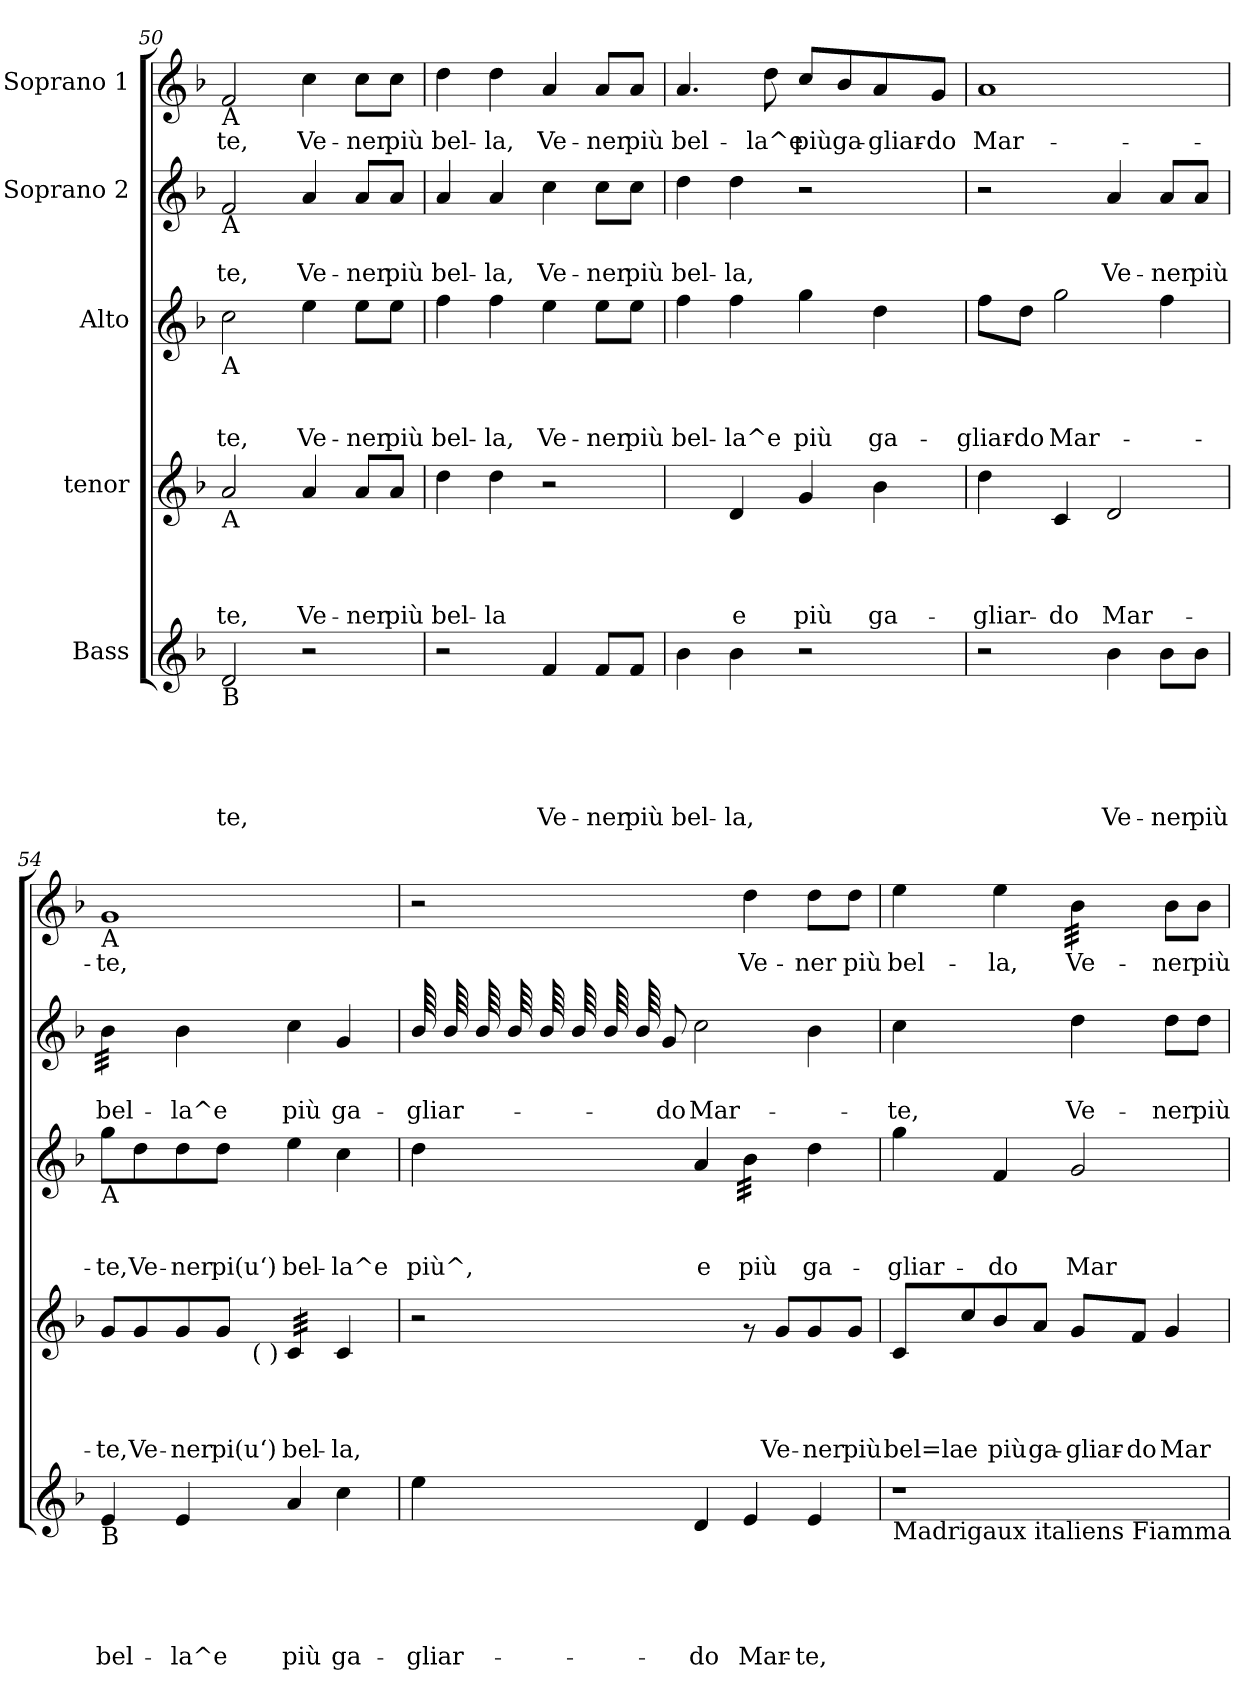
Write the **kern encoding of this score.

**kern	**text	**text	**text	**text	**text	**kern	**text	**text	**text	**text	**kern	**text	**text	**text	**kern	**text	**text	**kern	**text
*part5	*part5	*part5	*part5	*part5	*part5	*part4	*part4	*part4	*part4	*part4	*part3	*part3	*part3	*part3	*part2	*part2	*part2	*part1	*part1
*staff5	*staff5	*staff5	*staff5	*staff5	*staff5	*staff4	*staff4	*staff4	*staff4	*staff4	*staff3	*staff3	*staff3	*staff3	*staff2	*staff2	*staff2	*staff1	*staff1
*I"Bass	*	*	*	*	*	*I"tenor	*	*	*	*	*I"Alto	*	*	*	*I"Soprano 2	*	*	*I"Soprano 1	*
!!LO:LB:g=z
*clefG2	*	*	*	*	*	*clefG2	*	*	*	*	*clefG2	*	*	*	*clefG2	*	*	*clefG2	*
*k[b-]	*	*	*	*	*	*k[b-]	*	*	*	*	*k[b-]	*	*	*	*k[b-]	*	*	*k[b-]	*
*F:	*	*	*	*	*	*F:	*	*	*	*	*F:	*	*	*	*F:	*	*	*F:	*
=50	=50	=50	=50	=50	=50	=50	=50	=50	=50	=50	=50	=50	=50	=50	=50	=50	=50	=50	=50
!	!	!	!	!	!	!	!	!	!	!	!	!	!	!	!	!	!	!LO:TX:b:t=A	!
!	!	!	!	!	!	!	!	!	!	!	!	!	!	!	!LO:TX:b:t=A	!	!	!	!
!	!	!	!	!	!	!	!	!	!	!	!LO:TX:b:t=A	!	!	!	!	!	!	!	!
!	!	!	!	!	!	!LO:TX:b:t=A	!	!	!	!	!	!	!	!	!	!	!	!	!
!LO:TX:b:t=B	!	!	!	!	!	!	!	!	!	!	!	!	!	!	!	!	!	!	!
!	!	!	!	!	!LO:LY:b	!	!	!	!	!LO:LY:b	!	!	!	!LO:LY:b:rj	!	!	!LO:LY:b	!	!LO:LY:b
2d/	.	.	.	.	-te,	2a/	.	.	.	-te,	2cc\	.	.	-te,	2f/	.	-te,	2f/	-te,
!	!	!	!	!	!	!	!	!	!	!LO:LY:b	!	!	!	!LO:LY:b:rj	!	!	!LO:LY:b	!	!LO:LY:b
2r	.	.	.	.	.	4a/	.	.	.	Ve-	4ee\	.	.	Ve-	4a/	.	Ve-	4cc\	Ve-
!	!	!	!	!	!	!	!	!	!	!LO:LY:b	!	!	!	!LO:LY:b:rj	!	!	!LO:LY:b	!	!LO:LY:b
.	.	.	.	.	.	8a/L	.	.	.	-ner	8ee\L	.	.	-ner	8a/L	.	-ner	8cc\L	-ner
!	!	!	!	!	!	!	!	!	!	!LO:LY:b	!	!	!	!LO:LY:b:rj	!	!	!LO:LY:b	!	!LO:LY:b
.	.	.	.	.	.	8a/J	.	.	.	più	8ee\J	.	.	più	8a/J	.	più	8cc\J	più
=51	=51	=51	=51	=51	=51	=51	=51	=51	=51	=51	=51	=51	=51	=51	=51	=51	=51	=51	=51
!	!	!	!	!	!	!	!	!	!	!LO:LY:b	!	!	!	!LO:LY:b:rj	!	!	!LO:LY:b	!	!LO:LY:b
2r	.	.	.	.	.	4dd\	.	.	.	bel-	4ff\	.	.	bel-	4a/	.	bel-	4dd\	bel-
!	!	!	!	!	!	!	!	!	!	!LO:LY:b	!	!	!	!LO:LY:b:rj	!	!	!LO:LY:b	!	!LO:LY:b
.	.	.	.	.	.	4dd\	.	.	.	-la	4ff\	.	.	-la,	4a/	.	-la,	4dd\	-la,
!	!	!	!	!	!LO:LY:b	!	!	!	!	!	!	!	!	!LO:LY:b:rj	!	!	!LO:LY:b	!	!LO:LY:b
4f/	.	.	.	.	Ve-	2r	.	.	.	.	4ee\	.	.	Ve-	4cc\	.	Ve-	4a/	Ve-
!	!	!	!	!	!LO:LY:b	!	!	!	!	!	!	!	!	!LO:LY:b:rj	!	!	!LO:LY:b	!	!LO:LY:b
8f/L	.	.	.	.	-ner	.	.	.	.	.	8ee\L	.	.	-ner	8cc\L	.	-ner	8a/L	-ner
!	!	!	!	!	!LO:LY:b	!	!	!	!	!	!	!	!	!LO:LY:b:rj	!	!	!LO:LY:b	!	!LO:LY:b
8f/J	.	.	.	.	più	.	.	.	.	.	8ee\J	.	.	più	8cc\J	.	più	8a/J	più
=52	=52	=52	=52	=52	=52	=52	=52	=52	=52	=52	=52	=52	=52	=52	=52	=52	=52	=52	=52
!	!	!	!	!	!LO:LY:b	!	!	!	!	!	!	!	!	!LO:LY:b:rj	!	!	!LO:LY:b	!	!LO:LY:b
4b-\	.	.	.	.	bel-	4ryy	.	.	.	.	4ff\	.	.	bel-	4dd\	.	bel-	4.a/	bel-
!	!	!	!	!	!LO:LY:b	!	!	!	!	!LO:LY:b	!	!	!	!LO:LY:b:rj	!	!	!LO:LY:b	!	!
4b-\	.	.	.	.	-la,	4d/	.	.	.	e	4ff\	.	.	-la^e	4dd\	.	-la,	.	.
!	!	!	!	!	!	!	!	!	!	!	!	!	!	!	!	!	!	!	!LO:LY:b
.	.	.	.	.	.	.	.	.	.	.	.	.	.	.	.	.	.	8dd\	-la^e
!	!	!	!	!	!	!	!	!	!	!LO:LY:b	!	!	!	!LO:LY:b:rj	!	!	!	!	!LO:LY:b
2r	.	.	.	.	.	4g:/	.	.	.	più	4gg\	.	.	più	2r	.	.	8cc/L	più
!	!	!	!	!	!	!	!	!	!	!	!	!	!	!	!	!	!	!	!LO:LY:b
.	.	.	.	.	.	.	.	.	.	.	.	.	.	.	.	.	.	8b-/	ga-
!	!	!	!	!	!	!	!	!	!	!LO:LY:b	!	!	!	!LO:LY:b:rj	!	!	!	!	!LO:LY:b
.	.	.	.	.	.	4b-\	.	.	.	ga-	4dd\	.	.	ga-	.	.	.	8a/	-gliar-
!	!	!	!	!	!	!	!	!	!	!	!	!	!	!	!	!	!	!	!LO:LY:b
.	.	.	.	.	.	.	.	.	.	.	.	.	.	.	.	.	.	8g/J	-do
=53	=53	=53	=53	=53	=53	=53	=53	=53	=53	=53	=53	=53	=53	=53	=53	=53	=53	=53	=53
!	!	!	!	!	!	!	!	!	!	!LO:LY:b	!	!	!	!LO:LY:b:rj	!	!	!	!	!LO:LY:b
2r	.	.	.	.	.	4dd\	.	.	.	-gliar-	8ff\L	.	.	-gliar-	2r	.	.	1a	Mar-
!	!	!	!	!	!	!	!	!	!	!	!	!	!	!LO:LY:b:rj	!	!	!	!	!
.	.	.	.	.	.	.	.	.	.	.	8dd\J	.	.	-do	.	.	.	.	.
!	!	!	!	!	!	!	!	!	!	!LO:LY:b	!	!	!	!LO:LY:b:rj	!	!	!	!	!
.	.	.	.	.	.	4c/	.	.	.	-do	2gg\	.	.	Mar-	.	.	.	.	.
!	!	!	!	!	!LO:LY:b	!	!	!	!	!LO:LY:b	!	!	!	!	!	!	!LO:LY:b	!	!
4b-\	.	.	.	.	Ve-	2d/	.	.	.	Mar-	.	.	.	.	4a/	.	Ve-	.	.
!	!	!	!	!	!LO:LY:b	!	!	!	!	!	!	!	!	!	!	!	!LO:LY:b	!	!
8b-\L	.	.	.	.	-ner	.	.	.	.	.	4ff\	.	.	.	8a/L	.	-ner	.	.
!	!	!	!	!	!LO:LY:b	!	!	!	!	!	!	!	!	!	!	!	!LO:LY:b	!	!
8b-\J	.	.	.	.	più	.	.	.	.	.	.	.	.	.	8a/J	.	più	.	.
!!LO:PB:g=z
=54	=54	=54	=54	=54	=54	=54	=54	=54	=54	=54	=54	=54	=54	=54	=54	=54	=54	=54	=54
!	!	!	!	!	!	!	!	!	!	!	!	!	!	!	!	!	!	!LO:TX:b:t=A	!
!	!	!	!	!	!	!	!	!	!	!	!	!	!	!	!LO:TX:b:t=A	!	!	!	!
!	!	!	!	!	!	!	!	!	!	!	!LO:TX:b:t=A	!	!	!	!	!	!	!	!
!	!	!	!	!	!	!LO:TX:b:t=A	!	!	!	!	!	!	!	!	!	!	!	!	!
!LO:TX:b:t=B	!	!	!	!	!	!	!	!	!	!	!	!	!	!	!	!	!	!	!
!	!	!	!	!	!LO:LY:b	!	!	!	!	!LO:LY:b	!	!	!	!LO:LY:b:rj	!	!	!LO:LY:b	!	!LO:LY:b
*	*	*	*	*	*	*^	*	*	*	*	*	*	*	*	*	*	*	*	*
*	*	*	*	*	*	*	*	*	*	*	*	*	*	*	*	*tremolo	*	*	*	*
4e/	.	.	.	.	bel-	8g/L	4..ryy	.	.	.	-te,	8gg\L	.	.	-te,	32b-\LLL	.	bel-	1g	-te,
.	.	.	.	.	.	.	.	.	.	.	.	.	.	.	.	32b-\	.	.	.	.
.	.	.	.	.	.	.	.	.	.	.	.	.	.	.	.	32b-\	.	.	.	.
.	.	.	.	.	.	.	.	.	.	.	.	.	.	.	.	32b-\	.	.	.	.
!	!	!	!	!	!	!	!	!	!	!	!LO:LY:b	!	!	!	!LO:LY:b:rj	!	!	!	!	!
.	.	.	.	.	.	8g/	.	.	.	.	Ve-	8dd\	.	.	Ve-	32b-\	.	.	.	.
.	.	.	.	.	.	.	.	.	.	.	.	.	.	.	.	32b-\	.	.	.	.
.	.	.	.	.	.	.	.	.	.	.	.	.	.	.	.	32b-\	.	.	.	.
.	.	.	.	.	.	.	.	.	.	.	.	.	.	.	.	32b-\JJJ	.	.	.	.
*	*	*	*	*	*	*	*	*	*	*	*	*	*	*	*	*Xtremolo	*	*	*	*
!	!	!	!	!	!LO:LY:b	!	!	!	!	!	!LO:LY:b	!	!	!	!LO:LY:b:rj	!	!	!LO:LY:b	!	!
4e/	.	.	.	.	-la^e	8g/	.	.	.	.	-ner	8dd\	.	.	-ner	4b-\	.	-la^e	.	.
!	!	!	!	!	!	!	!	!	!	!	!LO:LY:b	!	!	!	!LO:LY:b:rj	!	!	!	!	!
.	.	.	.	.	.	8g/J	.	.	.	.	pi(u‘)	8dd\J	.	.	pi(u‘)	.	.	.	.	.
!	!	!	!	!	!	!	!LO:TX:b:t=( )	!	!	!	!	!	!	!	!	!	!	!	!	!
.	.	.	.	.	.	.	2ryy	.	.	.	.	.	.	.	.	.	.	.	.	.
!	!	!	!	!	!LO:LY:b	!	!	!	!	!	!LO:LY:b	!	!	!	!LO:LY:b:rj	!	!	!LO:LY:b	!	!
*	*	*	*	*	*	*tremolo	*	*	*	*	*	*	*	*	*	*	*	*	*	*
4a/	.	.	.	.	più	32c/LLL	.	.	.	.	bel-	4ee\	.	.	bel-	4cc\	.	più	.	.
.	.	.	.	.	.	32c/	.	.	.	.	.	.	.	.	.	.	.	.	.	.
.	.	.	.	.	.	32c/	.	.	.	.	.	.	.	.	.	.	.	.	.	.
.	.	.	.	.	.	32c/	.	.	.	.	.	.	.	.	.	.	.	.	.	.
.	.	.	.	.	.	32c/	.	.	.	.	.	.	.	.	.	.	.	.	.	.
.	.	.	.	.	.	32c/	.	.	.	.	.	.	.	.	.	.	.	.	.	.
.	.	.	.	.	.	32c/	.	.	.	.	.	.	.	.	.	.	.	.	.	.
.	.	.	.	.	.	32c/JJJ	.	.	.	.	.	.	.	.	.	.	.	.	.	.
*	*	*	*	*	*	*Xtremolo	*	*	*	*	*	*	*	*	*	*	*	*	*	*
!	!	!	!	!	!LO:LY:b	!	!	!	!	!	!LO:LY:b	!	!	!	!LO:LY:b:rj	!	!	!LO:LY:b	!	!
4cc\	.	.	.	.	ga-	4c/	.	.	.	.	-la,	4cc\	.	.	-la^e	4g/	.	ga-	.	.
.	.	.	.	.	.	.	16ryy	.	.	.	.	.	.	.	.	.	.	.	.	.
=55	=55	=55	=55	=55	=55	=55	=55	=55	=55	=55	=55	=55	=55	=55	=55	=55	=55	=55	=55	=55
!	!	!	!	!	!LO:LY:b	!	!	!	!	!	!	!	!	!	!LO:LY:b:rj	!	!	!LO:LY:b	!	!
*	*	*	*	*	*	*v	*v	*	*	*	*	*	*	*	*	*	*	*	*	*
*	*	*	*	*	*	*	*	*	*	*	*	*	*	*	*tremolo	*	*	*	*
4ee\	.	.	.	.	-gliar-	2r	.	.	.	.	4dd\	.	.	più^,	64b-/LLLL	.	-gliar-	2r	.
.	.	.	.	.	.	.	.	.	.	.	.	.	.	.	64b-/	.	.	.	.
.	.	.	.	.	.	.	.	.	.	.	.	.	.	.	64b-/	.	.	.	.
.	.	.	.	.	.	.	.	.	.	.	.	.	.	.	64b-/	.	.	.	.
.	.	.	.	.	.	.	.	.	.	.	.	.	.	.	64b-/	.	.	.	.
.	.	.	.	.	.	.	.	.	.	.	.	.	.	.	64b-/	.	.	.	.
.	.	.	.	.	.	.	.	.	.	.	.	.	.	.	64b-/	.	.	.	.
.	.	.	.	.	.	.	.	.	.	.	.	.	.	.	64b-/	.	.	.	.
*	*	*	*	*	*	*	*	*	*	*	*	*	*	*	*Xtremolo	*	*	*	*
!	!	!	!	!	!	!	!	!	!	!	!	!	!	!	!	!	!LO:LY:b	!	!
.	.	.	.	.	.	.	.	.	.	.	.	.	.	.	8g/J	.	-do	.	.
!	!	!	!	!	!LO:LY:b	!	!	!	!	!	!	!	!	!LO:LY:b:rj	!	!	!LO:LY:b	!	!
4d/	.	.	.	.	-do	.	.	.	.	.	4a/	.	.	e	2cc\	.	Mar-	.	.
!	!	!	!	!	!LO:LY:b	!	!	!	!	!	!	!	!	!LO:LY:b:rj	!	!	!	!	!LO:LY:b
*	*	*	*	*	*	*	*	*	*	*	*tremolo	*	*	*	*	*	*	*	*
4e/	.	.	.	.	Mar-	8rf	.	.	.	.	32b-\LLL	.	.	più	.	.	.	4dd\	Ve-
.	.	.	.	.	.	.	.	.	.	.	32b-\	.	.	.	.	.	.	.	.
.	.	.	.	.	.	.	.	.	.	.	32b-\	.	.	.	.	.	.	.	.
.	.	.	.	.	.	.	.	.	.	.	32b-\	.	.	.	.	.	.	.	.
!	!	!	!	!	!	!	!	!	!	!LO:LY:b	!	!	!	!	!	!	!	!	!
.	.	.	.	.	.	8g/L	.	.	.	Ve-	32b-\	.	.	.	.	.	.	.	.
.	.	.	.	.	.	.	.	.	.	.	32b-\	.	.	.	.	.	.	.	.
.	.	.	.	.	.	.	.	.	.	.	32b-\	.	.	.	.	.	.	.	.
.	.	.	.	.	.	.	.	.	.	.	32b-\JJJ	.	.	.	.	.	.	.	.
*	*	*	*	*	*	*	*	*	*	*	*Xtremolo	*	*	*	*	*	*	*	*
!	!	!	!	!	!LO:LY:b	!	!	!	!	!LO:LY:b	!	!	!	!LO:LY:b:rj	!	!	!	!	!LO:LY:b
4e/	.	.	.	.	-te,	8g/	.	.	.	-ner	4dd\	.	.	ga-	4b-\	.	.	8dd\L	-ner
!	!	!	!	!	!	!	!	!	!	!LO:LY:b	!	!	!	!	!	!	!	!	!LO:LY:b
.	.	.	.	.	.	8g/J	.	.	.	più	.	.	.	.	.	.	.	8dd\J	più
=56	=56	=56	=56	=56	=56	=56	=56	=56	=56	=56	=56	=56	=56	=56	=56	=56	=56	=56	=56
!LO:TX:b:t=Madrigaux italiens Fiamma	!	!	!	!	!	!	!	!	!	!	!	!	!	!	!	!	!	!	!
!	!	!	!	!	!	!	!	!	!	!LO:LY:b	!	!	!	!LO:LY:b:rj	!	!	!LO:LY:b	!	!LO:LY:b
1r	.	.	.	.	.	8c/L	.	.	.	bel=la	4gg\	.	.	-gliar-	4cc\	.	-te,	4ee\	bel-
!	!	!	!	!	!	!	!	!	!	!LO:LY:b	!	!	!	!	!	!	!	!	!
.	.	.	.	.	.	8cc/	.	.	.	e	.	.	.	.	.	.	.	.	.
!	!	!	!	!	!	!	!	!	!	!LO:LY:b	!	!	!	!LO:LY:b:rj	!	!	!	!	!LO:LY:b
.	.	.	.	.	.	8b-/	.	.	.	più	4f/	.	.	-do	4ryy	.	.	4ee\	-la,
!	!	!	!	!	!	!	!	!	!	!LO:LY:b	!	!	!	!	!	!	!	!	!
.	.	.	.	.	.	8a/J	.	.	.	ga-	.	.	.	.	.	.	.	.	.
!	!	!	!	!	!	!	!	!	!	!LO:LY:b	!	!	!	!LO:LY:b:rj	!	!	!LO:LY:b	!	!LO:LY:b
*	*	*	*	*	*	*	*	*	*	*	*	*	*	*	*	*	*	*tremolo	*
.	.	.	.	.	.	8g/L	.	.	.	-gliar-	2g/	.	.	Mar-	4dd:\	.	Ve-	32b-\LLL	Ve-
.	.	.	.	.	.	.	.	.	.	.	.	.	.	.	.	.	.	32b-\	.
.	.	.	.	.	.	.	.	.	.	.	.	.	.	.	.	.	.	32b-\	.
.	.	.	.	.	.	.	.	.	.	.	.	.	.	.	.	.	.	32b-\	.
!	!	!	!	!	!	!	!	!	!	!LO:LY:b	!	!	!	!	!	!	!	!	!
.	.	.	.	.	.	8f/J	.	.	.	-do	.	.	.	.	.	.	.	32b-\	.
.	.	.	.	.	.	.	.	.	.	.	.	.	.	.	.	.	.	32b-\	.
.	.	.	.	.	.	.	.	.	.	.	.	.	.	.	.	.	.	32b-\	.
.	.	.	.	.	.	.	.	.	.	.	.	.	.	.	.	.	.	32b-\JJJ	.
*	*	*	*	*	*	*	*	*	*	*	*	*	*	*	*	*	*	*Xtremolo	*
!	!	!	!	!	!	!	!	!	!	!LO:LY:b	!	!	!	!	!	!	!LO:LY:b	!	!LO:LY:b
.	.	.	.	.	.	4g/	.	.	.	Mar-	.	.	.	.	8dd\L	.	-ner	8b-\L	-ner
!	!	!	!	!	!	!	!	!	!	!	!	!	!	!	!	!	!LO:LY:b	!	!LO:LY:b
.	.	.	.	.	.	.	.	.	.	.	.	.	.	.	8dd\J	.	più	8b-\J	più
=	=	=	=	=	=	=	=	=	=	=	=	=	=	=	=	=	=	=	=
*-	*-	*-	*-	*-	*-	*-	*-	*-	*-	*-	*-	*-	*-	*-	*-	*-	*-	*-	*-
